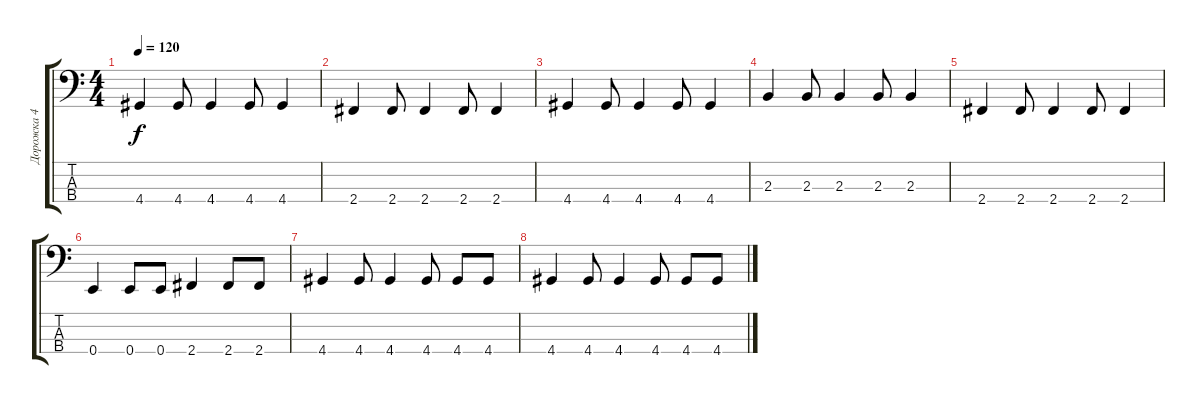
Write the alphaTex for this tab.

\track ("Дорожка 4" "Дорожка 4") {instrument electricbassfinger}
\staff {score tabs}
\tuning (G2 D2 A1 E1) {hide}
\ts (4 4)
\tempo 120
\clef f4
\ks c
4.4.4{dy f} 4.4.8 4.4.4 4.4.8 4.4.4 |
2.4.4 2.4.8 2.4.4 2.4.8 2.4.4 |
4.4.4 4.4.8 4.4.4 4.4.8 4.4.4 |
2.3.4 2.3.8 2.3.4 2.3.8 2.3.4 |
2.4.4 2.4.8 2.4.4 2.4.8 2.4.4 |
0.4.4 0.4.8 0.4.8 2.4.4 2.4.8 2.4.8 |
4.4.4 4.4.8 4.4.4 4.4.8 4.4.8 4.4.8 |
4.4.4 4.4.8 4.4.4 4.4.8 4.4.8 4.4.8
